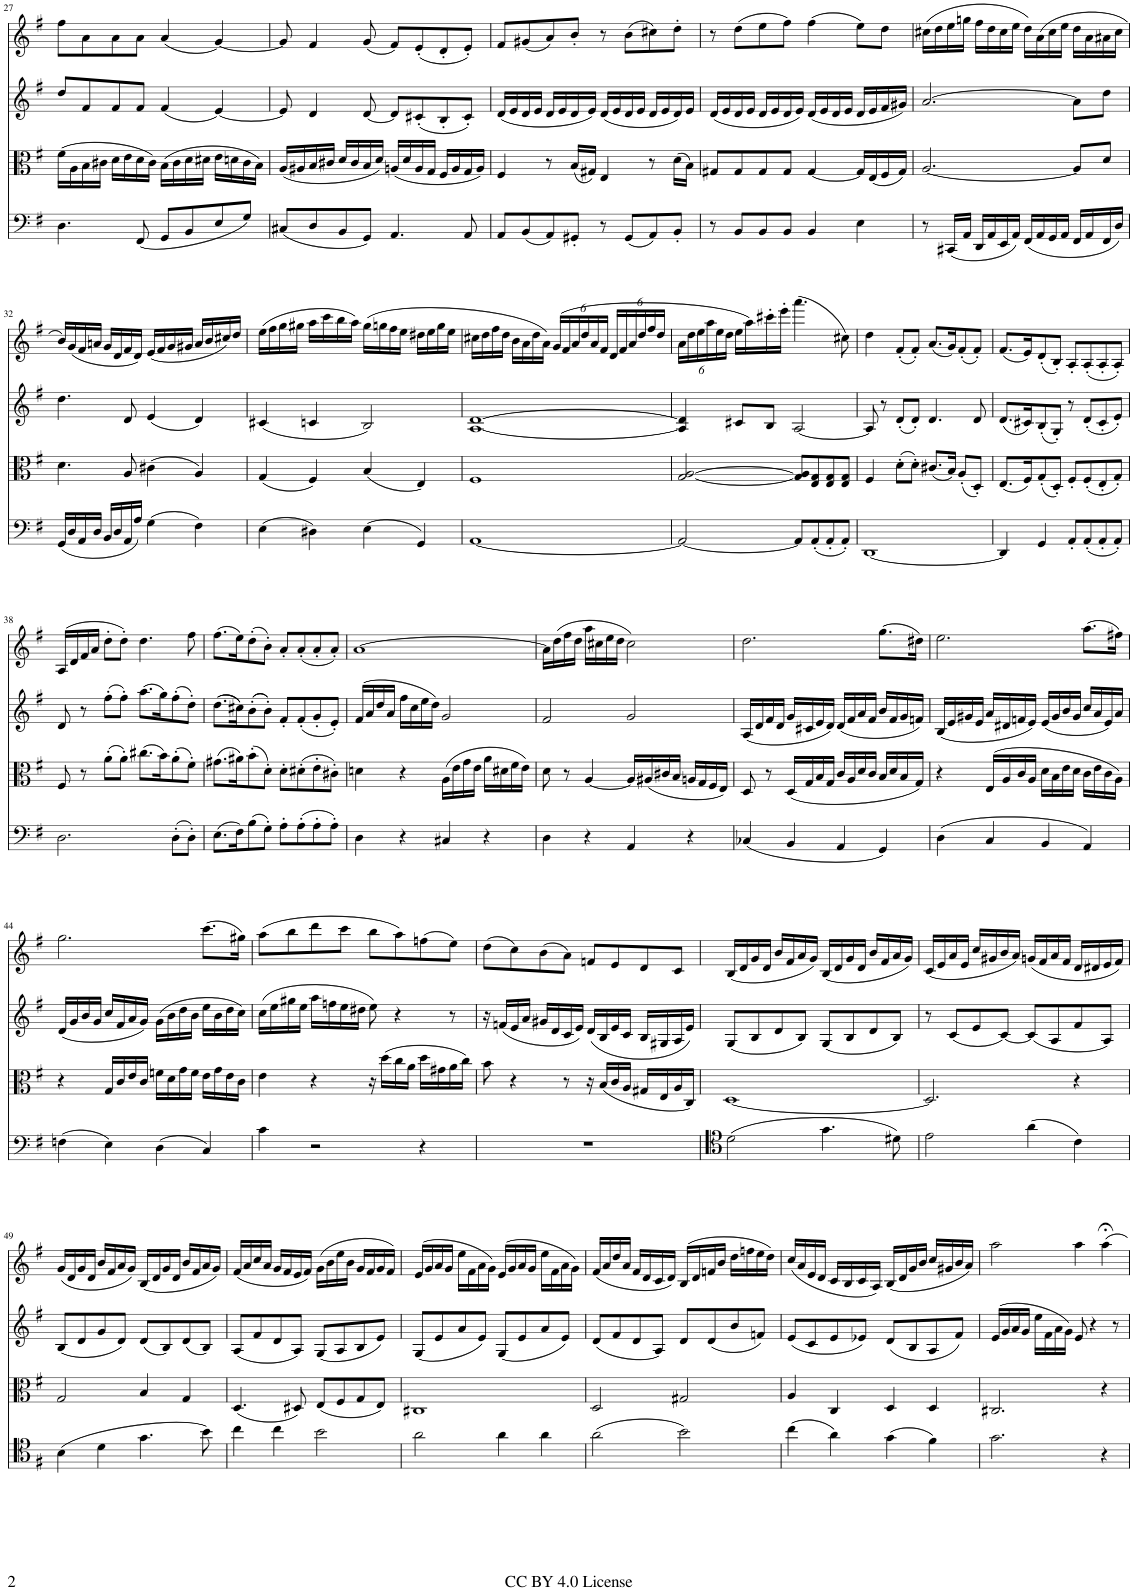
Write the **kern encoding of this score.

**kern	**kern	**kern	**kern
*part4	*part3	*part2	*part1
*staff4	*staff3	*staff2	*staff1
*I"Cello	*I"Viola	*I"Violin II	*I"Violin I
*	*I'Vla	*I'Vln	*I'Vln
!!LO:PB:g=z
*clefF4	*clefC3	*clefG2	*clefG2
*k[f#]	*k[f#]	*k[f#]	*k[f#]
*M4/4	*M4/4	*M4/4	*M4/4
*met(c)	*met(c)	*met(c)	*met(c)
=27	=27	=27	=27
4.D\	(16f#\LL	8dd/L	8ff#\L
.	16A\	.	.
.	16B\	8f#/	8a\
.	16c#X\JJ	.	.
.	16d\LL	8f#/	8a\
.	16e\	.	.
(8FF#/	16d\	8f#/J	8a\J
.	16c#\JJ)	.	.
8GG/L	(16B\LL	(4f#/	(4a/
.	16c#\	.	.
8BB/	16d\	.	.
.	16d#X\JJ	.	.
8E/	16e\LL	[4e/)	[4g/)
.	16dn\	.	.
8G/J)	16c#\	.	.
.	16B\JJ)	.	.
=28	=28	=28	=28
(8C#X/L	(16A/LL	8e/]	8g/]
.	16A#X/	.	.
8D/	16B/	4d/	4f#/
.	16c#X/JJ	.	.
8BB/	16d/LL	.	.
.	16c#/	.	.
8GG/J)	16B/	[8d/	(8g/
.	16d/JJ)	.	.
4.AA/	(16An/LL	8d/L]	8f#/L)
.	16d/	.	.
.	16A/	(8c#X'/	(8e'/
.	16G/JJ	.	.
.	16F#/LL	8B'/	8d'/
.	16A/	.	.
8AA/	16G/	8c#'/J)	8e'/J)
.	16A/JJ)	.	.
=29	=29	=29	=29
8AA/L	4F#/	(16d/LL	8f#/L
.	.	16e/	.
(8BB/	.	16d/	(8g#X/
.	.	16e/JJ	.
8AA/)	8r	16d/LL	8a/)
.	.	16e/	.
8GG#X'/J	(16B/LL	16d/	8b'/J
.	16G#X/JJ)	16e/JJ)	.
8r	4E/	(16d/LL	8r
.	.	16e/	.
(8GG#/L	.	16d/	(8b\L
.	.	16e/JJ	.
8AA/)	8r	16d/LL	8cc#X\)
.	.	16e/	.
8BB'/J	(16d\LL	16d/)	8dd'\J
.	16B\JJ)	16e/JJ	.
=30	=30	=30	=30
8r	8G#X/L	(16d/LL	8r
.	.	16e/	.
8BB/L	8G#/	16d/	(8dd\L
.	.	16e/JJ	.
8BB/	8G#/	16d/LL	8ee\
.	.	16e/	.
8BB/J	8G#/J	16d/	8ff#\J)
.	.	16e/JJ)	.
4BB/	[4G#/	(16d/LL	(4ff#\
.	.	16e/	.
.	.	16d/	.
.	.	16e/JJ	.
4E\	16G#/LL]	16d/LL	8ee\L)
.	(16E/	16e/	.
.	16F#/	16f#/	8dd\J
.	16G#/JJ)	16g#X/JJ)	.
=31	=31	=31	=31
8r	[2.A/	[2.a/	(16cc#X\LL
.	.	.	16dd\
(16CC#X/LL	.	.	16ee\
16AA/JJ	.	.	16ggn\JJ
16DD/LL	.	.	16ff#\LL
16AA/	.	.	16dd\
16EE/	.	.	16cc#\
16AA/JJ)	.	.	16ee\JJ
(16FF#/LL	.	.	16dd\LL)
16AA/	.	.	(16a\
16GG/	.	.	16cc#\
16AA/JJ	.	.	16ee\JJ
16FF#/LL	8A/L]	8a\L]	16dd\LL
16AA/	.	.	16a\
16FF#/	8d/J	8dd\J	16a#X\
16D/JJ)	.	.	16cc#\JJ
!!LO:LB:g=z
=32	=32	=32	=32
(16GG/LL	4.d\	4.dd\	16b/LL)
16D/	.	.	(16g/
16AA/	.	.	16f#/
16D/JJ	.	.	16an/JJ
16BB/LL	.	.	16g/LL
16D/	.	.	16d/
16AA/	8A/	8d/	16f#/
16A/JJ)	.	.	16d/JJ)
(4G\	(4c#X\	(4e/	(16e/LL
.	.	.	16f#/
.	.	.	16g/
.	.	.	16g#X/JJ
4F#\)	4A/)	4d/)	16a/LL
.	.	.	16b/
.	.	.	16cc#X/)
.	.	.	16dd/JJ
=33	=33	=33	=33
(4E\	(4G/	(4c#X/	(16ee\LL
.	.	.	16ff#\
.	.	.	16gg\
.	.	.	16gg#X\JJ
4D#X\)	4F#/)	4cn/	16aa\LL
.	.	.	16ccc\
.	.	.	16bb\
.	.	.	16aa\JJ)
(4E\	(4B/	2B/)	(16gg#\LL
.	.	.	16ggn\
.	.	.	16ff#\
.	.	.	16ee\JJ
4GG/)	4E/)	.	16dd#X\LL
.	.	.	16ee\
.	.	.	16gg\
.	.	.	16ee\JJ
=34	=34	=34	=34
[1AA	1F#	[1A [1d	16cc#X\LL
.	.	.	16dd\
.	.	.	16ff#\
.	.	.	16dd\JJ
.	.	.	16b\LL
.	.	.	16a\
.	.	.	16dd\
.	.	.	16a\JJ)
*	*	*	*Xbrackettup
.	.	.	(>24g/LL
.	.	.	24f#/
.	.	.	24a/
.	.	.	24dd/
.	.	.	24a/
.	.	.	24f#/JJ
.	.	.	24d/LL
.	.	.	24f#/
.	.	.	24a/
.	.	.	24dd/
.	.	.	24ff#/
.	.	.	24dd/JJ
=35	=35	=35	=35
2AA/_	[2G/ [2A/	4A/] 4d/]	24a\LL
.	.	.	24dd\
.	.	.	24ee\
.	.	.	24aa\
.	.	.	24ee\
.	.	.	24dd\JJ
.	.	8c#X/L	16ee\LL
.	.	.	16aa\)
.	.	8B/J	16ccc#X'\
.	.	.	16eee'\JJ
8AA/L]	8G/] 8A/]L	[2A/	(4.aaa\
(8AA'/	8E/ 8G/	.	.
8AA'/	8E/ 8G/	.	.
8AA'/J)	8E/ 8G/J	.	8cc#X\)
=36	=36	=36	=36
[1DD	4F#/	8A/]	4dd\
.	.	8r	.
.	(8d'\L	(8d'/L	(8f#'/L
.	8d'\J)	8d'/J)	8f#'/J)
.	(8.c#X/L	4.d/	(8.a/L
.	16B/Jk)	.	16g/K)
.	(8A'/L	.	(8f#'/
.	8D'/J)	8d/	8f#'/J)
=37	=37	=37	=37
4DD/]	(8.E/L	(8.d/L	(8.f#/L
.	16F#/K)	16c#X/K)	16e/K)
4GG/	(8G'/	(8B'/	(8d'/
.	8D'/J)	8G'/J)	8B'/J)
8AA'/L	8F#'/L	8r	8A'/L
(8AA'/	(8F#'/	(8d'/L	(8A'/
8AA'/	8E'/	8c#'/	8A'/
8AA'/J)	8G'/J)	8e'/J)	8A'/J)
!!LO:LB:g=z
=38	=38	=38	=38
2.D\	8F#/	8d/	(16A/LL
.	.	.	16d/
.	8r	8r	16f#/
.	.	.	16a/JJ
.	(8a'\L	(8ff#'\L	8dd'\L
.	8a'\J)	8ff#'\J)	8dd'\J)
.	(8.cc#X\L	(8.aa\L	4.dd\
.	16b\K)	16gg\K)	.
(8D'\L	(8a'\	(8ff#'\	.
8D'\J)	8f#'\J)	8dd'\J)	8ff#\
=39	=39	=39	=39
(8.E\L	(8.g#X\L	((8.dd\L	(8.ff#\L
16F#\K)	16a#X\K)	16cc#X\K))	16ee\K)
(8B\	(8b'\	((8b'\	(8dd'\
8G'\J)	8d'\J)	8b'\J))	8b'\J)
8A'\L	8d'\L	8f#'/L	8a'/L
(8A'\	(8d#X'\	(8f#'/	(8a'/
8A'\	8e'\	8g'/	8a'/
8A'\J)	8c#X'\J)	8e'/J)	8a'/J)
=40	=40	=40	=40
4D\	4dn\	(16f#/LL	[1a
.	.	16a/	.
.	.	16dd/	.
.	.	16a/JJ	.
4r	4r	16ff#\LL	.
.	.	16cc\	.
.	.	16ee\	.
.	.	16dd\JJ)	.
4C#X/	(16A\LL	2g/	.
.	16e\	.	.
.	16g\	.	.
.	16e\JJ	.	.
4r	16a\LL	.	.
.	16d#X\	.	.
.	16f#\	.	.
.	16e\JJ)	.	.
=41	=41	=41	=41
4D\	8d\	2f#/	16a\LL]
.	.	.	(16dd\
.	8r	.	16ff#\
.	.	.	16dd\JJ
4r	[4A/	.	16aa\LL
.	.	.	16cc#X\
.	.	.	16ee\
.	.	.	16dd\JJ
4AA/	16A/LL]	2g/	2cc#\)
.	(16A#X/	.	.
.	16c#X/	.	.
.	16B/JJ	.	.
4r	16An/LL	.	.
.	16G/	.	.
.	16F#/	.	.
.	16E/JJ)	.	.
=42	=42	=42	=42
(4C-X/	8D/	(16A/LL	2.dd\
.	.	16d/	.
.	8r	16f#/	.
.	.	16d/JJ	.
4BB/	(16D/LL	16g/LL	.
.	16G/	16c#X/	.
.	16B/	16e/	.
.	16G/JJ	16d/JJ)	.
4AA/	16c/LL	(16d/LL	.
.	16A/	16f#/	.
.	16d/	16a/	.
.	16c/JJ	16f#/JJ	.
4GG/)	16B/LL	16b/LL	(8.gg\L
.	16d/	16f#/	.
.	16B/	16g/	.
.	16G/JJ)	16fn/JJ)	16dd#X\Jk)
=43	=43	=43	=43
(4D\	4r	(16B/LL	2.ee\
.	.	16e/	.
.	.	16g#X/	.
.	.	16e/JJ	.
4C/	(16E/LL	16a/LL	.
.	16A/	16d#X/	.
.	16c/	16fn/	.
.	16A/JJ	16e/JJ)	.
4BB/	16d\LL	(16e/LL	.
.	16B\	16g#/	.
.	16e\	16b/	.
.	16d\JJ	16g#/JJ	.
4AA/)	16c\LL	16cc/LL	(8.aa\L
.	16e\	16a/	.
.	16c\	16e/)	.
.	16A\JJ)	16a/JJ	16ff#X\Jk)
!!LO:LB:g=z
=44	=44	=44	=44
(4Fn\	4r	(16d/LL	2.gg\
.	.	16g/	.
.	.	16b/	.
.	.	16g/JJ	.
4E\)	16G/LL	16cc/LL	.
.	16c/	16f#/	.
.	16e/	16a/	.
.	16c/JJ	16g/JJ)	.
(4D\	16fn\LL	(16g\LL	.
.	16d\	16b\	.
.	16g\	16dd\	.
.	16f\JJ	16b\JJ	.
4C/)	16e\LL	16ee\LL	(8.ccc\L
.	16g\	16b\	.
.	16e\	16dd\	.
.	16c\JJ	16cc\JJ)	16gg#X\Jk)
=45	=45	=45	=45
4c\	4e\	(16cc\LL	(8aa\L
.	.	16ee\	.
.	.	16gg#X\	8bb\
.	.	16ee\JJ	.
2r	4r	16aa\LL	8ddd\
.	.	16ffn\	.
.	.	16ee\	8ccc\J
.	.	16dd#X\JJ	.
.	16r	8ee\)	8bb\L
.	(16dd\LL	.	.
.	16cc\	4r	8aa\)
.	16a\JJ	.	.
4r	16dd\LL	.	(8ffn\
.	16g#X\	.	.
.	16a\	8r	8ee\J)
.	16cc\JJ)	.	.
=46	=46	=46	=46
1r	8b\	16r	(8dd\L
.	.	(16fn/LL	.
.	4r	16e/	8cc\)
.	.	16a/JJ	.
.	.	16g#X/LL	(8b\
.	.	16d/	.
.	8r	16c/	8a\J)
.	.	16e/JJ)	.
.	16r	(16d/LL	8fn/L
.	(16B/LL	16B/	.
.	16c/	16e/	8e/
.	16A/JJ	16c/JJ	.
.	16G#X/LL	16B/LL	8d/
.	16E/	16G#X/	.
.	16A/	16A/	8c/J
.	16C/JJ)	16e/JJ)	.
=47	=47	=47	=47
(2d\	[1D	(8G/L	(16B/LL
.	.	.	16d/
.	.	8B/	16g/
.	.	.	16d/JJ
.	.	8d/	16b/LL
.	.	.	16f#/
.	.	8B/J)	16a/
.	.	.	16g/JJ)
4.g\	.	(8G/L	(16B/LL
.	.	.	16d/
.	.	8B/	16g/
.	.	.	16d/JJ
.	.	8d/	16b/LL
.	.	.	16f#/
8d#X\)	.	8B/J)	16a/
.	.	.	16g/JJ)
=48	=48	=48	=48
2e\	2.D/]	8r	(16c/LL
.	.	.	16e/
.	.	(8c/L	16a/
.	.	.	16e/JJ
.	.	8e/	16cc/LL
.	.	.	16g#X/
.	.	[8c/J)	16b/
.	.	.	16a/JJ)
(4a\	.	(8c/L]	(16gn/LL
.	.	.	16f#/
.	.	8A/	16a/
.	.	.	16f#/JJ
4c\)	4r	8f#/	16d/LL
.	.	.	16d#X/
.	.	8A/J)	16e/
.	.	.	16f#/JJ)
!!LO:LB:g=z
=49	=49	=49	=49
(4B\	2G/	(8B/L	(16g/LL
.	.	.	16d/
.	.	8d/	16g/
.	.	.	16d/JJ
4d\	.	8g/	16b/LL
.	.	.	16f#/
.	.	8d/J)	16a/
.	.	.	16g/JJ)
4.g\	4B/	(8d/L	(16B/LL
.	.	.	16d/
.	.	8B/)	16g/
.	.	.	16d/JJ
.	4G/	(8d/	16b/LL
.	.	.	16f#/
8b\)	.	8B/J)	16a/
.	.	.	16g/JJ)
=50	=50	=50	=50
4cc\	(4.D/	(8A/L	(16f#/LL
.	.	.	16a/
.	.	8f#/	16cc/
.	.	.	16a/JJ
4cc\	.	8d/	16g/LL
.	.	.	16f#/
.	8D#X/)	8A/J)	16e/
.	.	.	16f#/JJ)
2b\	(8E/L	(8G/L	(16g\LL
.	.	.	16b\
.	8F#/	8A/	16ee\
.	.	.	16b\JJ
.	8G/	8B/	16g/LL
.	.	.	16f#/
.	8E/J)	8e/J)	16g/
.	.	.	16f#/JJ)
=51	=51	=51	=51
2a\	1C#X	(8G/L	(16e/LL
.	.	.	16g/
.	.	8e/	16a/
.	.	.	16g/JJ
.	.	8a/	16ee\LL
.	.	.	16f#\
.	.	8e/J)	16a\
.	.	.	16g\JJ)
4a\	.	(8G/L	(16e/LL
.	.	.	16g/
.	.	8e/	16a/
.	.	.	16g/JJ
4a\	.	8a/	16ee\LL
.	.	.	16f#\
.	.	8e/J)	16a\
.	.	.	16g\JJ)
=52	=52	=52	=52
(2a\	2D/	(8d/L	(16f#/LL
.	.	.	16a/
.	.	8f#/	16dd/
.	.	.	16a/JJ
.	.	8d/	16f#/LL
.	.	.	16d/
.	.	8A/J)	16c/
.	.	.	16d/JJ)
2b\)	2G#X/	8d/L	(16B/LL
.	.	.	16d/
.	.	(8d/	16fn/
.	.	.	16b/JJ
.	.	8b/	16dd\LL
.	.	.	16ffn\
.	.	8fn/J)	16ee\
.	.	.	16dd\JJ)
=53	=53	=53	=53
(4cc\	4A/	(8e/L	(16cc/LL
.	.	.	16a/
.	.	8c/	16e/
.	.	.	16d/JJ
4a\)	4C/	8e/	16c/LL
.	.	.	16B/
.	.	8e-X/J)	16c/
.	.	.	16A/JJ)
(4g\	4D/	(8d/L	(16B/LL
.	.	.	16d/
.	.	8B/	16g/
.	.	.	16b/JJ
4f#\)	4D/	8A/	16cc/LL
.	.	.	16g#X/
.	.	8f#/J)	16b/
.	.	.	16a/JJ)
=54	=54	=54	=54
2.g\	2.C#X/	(16e/LL	2aa\
.	.	16g/	.
.	.	16a/	.
.	.	16g/JJ	.
.	.	16ee\LL	.
.	.	16f#\	.
.	.	16a\	.
.	.	16g\JJ)	.
.	.	8e/	4aa\
.	.	4r	.
4r	4r	.	4aa;<\
.	.	8r	.
=	=	=	=
*-	*-	*-	*-
